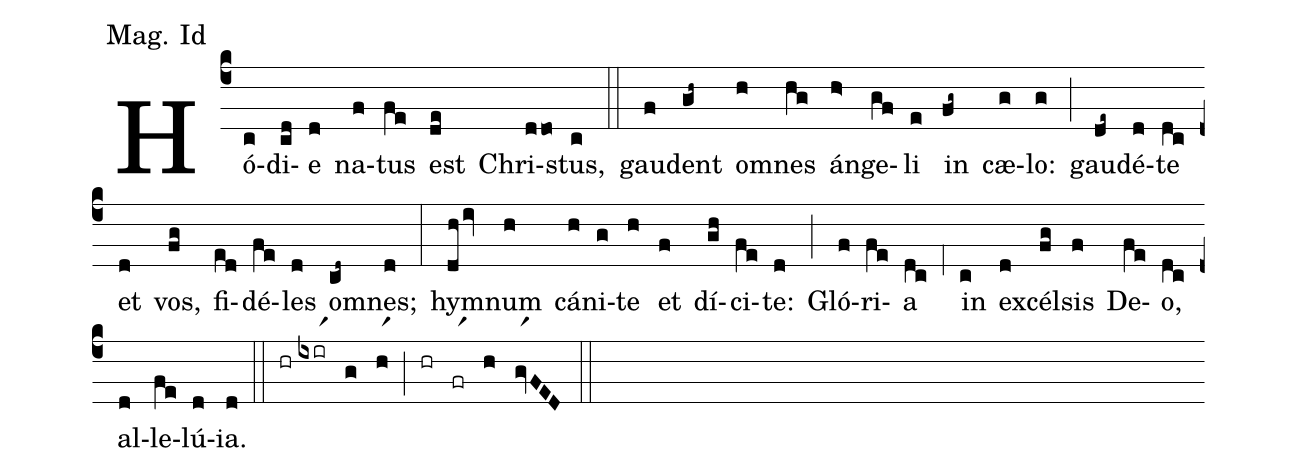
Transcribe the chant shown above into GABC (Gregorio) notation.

annotation: Mag. Id;
%%
(c4)Hó(c)di(cd)e(d) na(f)tus(fe) est(de) Chri(ddo)stus,(c) (::) gau(f)dent(gh~) om(h)nes(hg) án(h>)ge(gf)li(e) in(fg~) cæ(g)lo:(g) (;) gau(de~)dé(d)te(dc) et(d) vos,(fg) fi(ed)dé(fe)les(d) om(cd~)nes;(d) (:) hym(dhiv)num(h) cá(h)ni(g)te(h) et(f) dí(gh)ci(fe)te:(d) (;) Gló(f)ri(fe)a(dc) (;2)in(c) ex(d)cél(fg)sis(f) De(fe)o,(dc) al(d)le(fe)lú(d)ia.(d) (::) (hr)(ixirr1)(g)(hr1)(;)(hr)(frr1)(h)(gvr1FED)(::)
